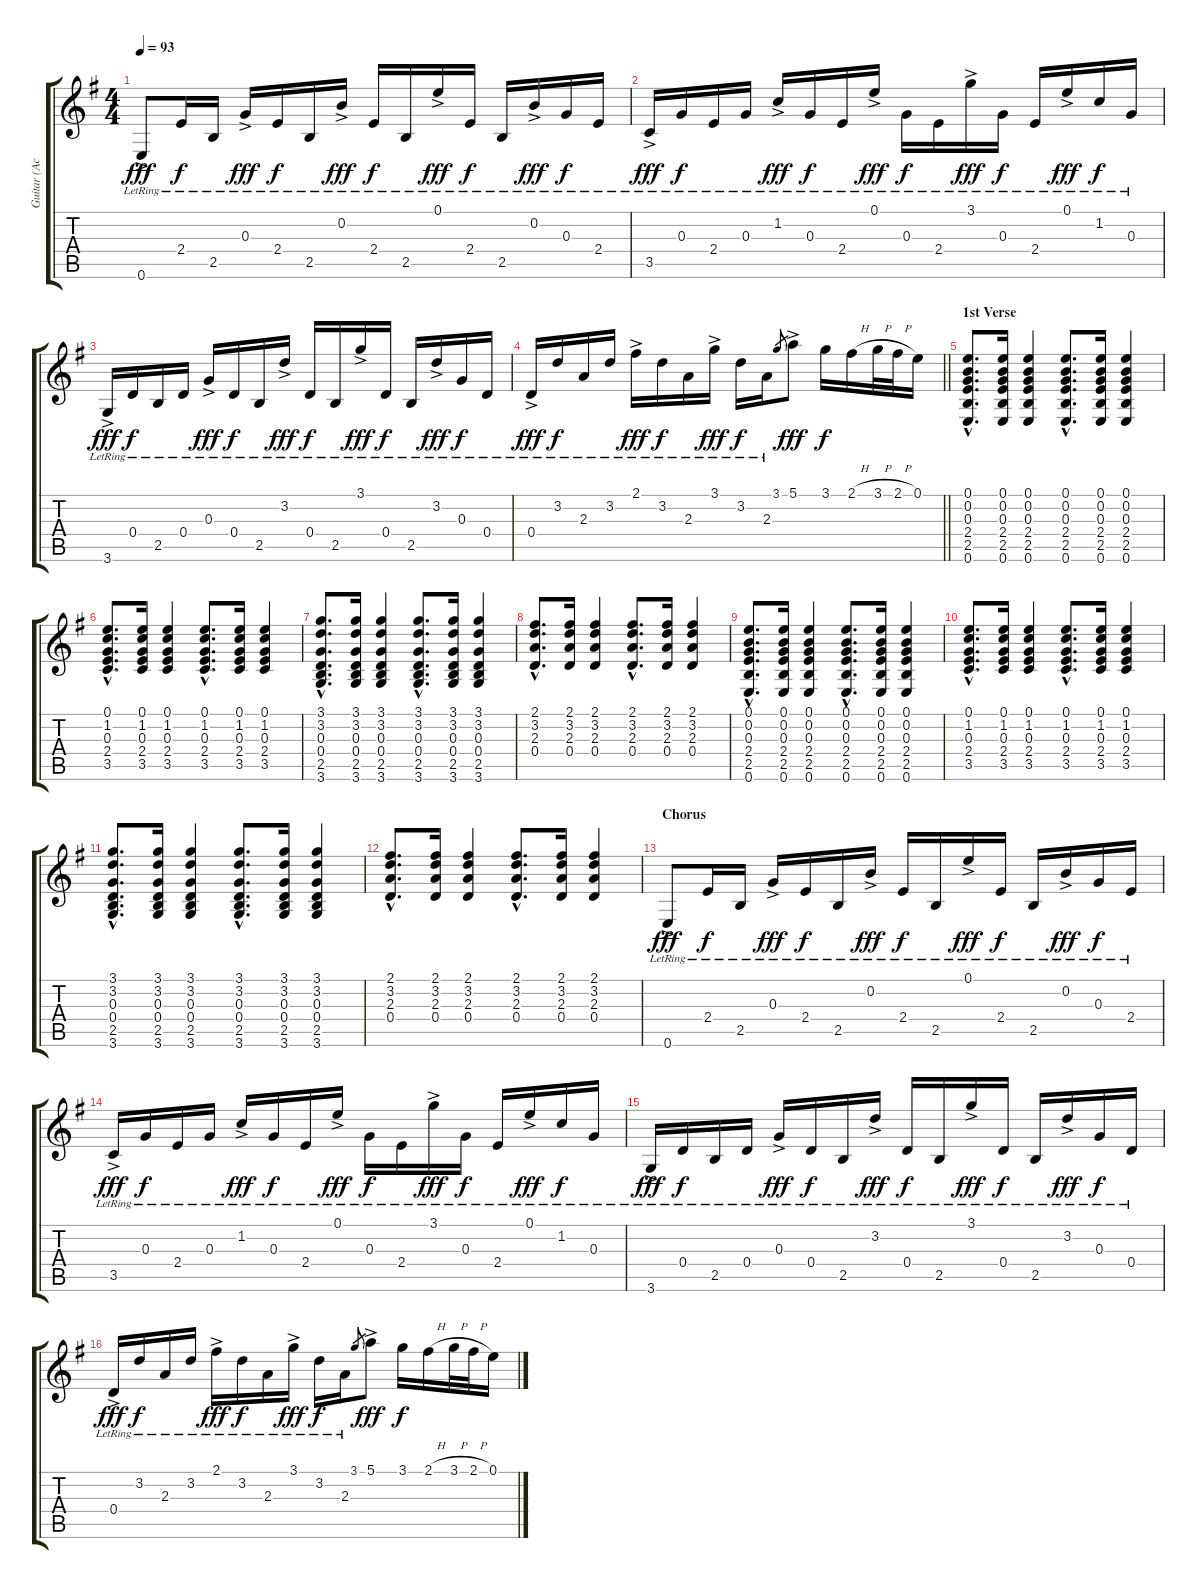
\track ("Guitar (Acoustic/Clean)" "Guitar (Ac") {instrument acousticguitarsteel}
\staff {score tabs}
\tuning (E4 B3 G3 D3 A2 E2) {hide}
\ts (4 4)
\tempo 93
\clef g2
\ks eminor
0.6{ac lr}.8{dy fff} 2.4{lr}.16{dy f} 2.5{lr}.16 0.3{ac lr}.16{dy fff} 2.4{lr}.16{dy f} 2.5{lr}.16 0.2{ac lr}.16{dy fff} 2.4{lr}.16{dy f} 2.5{lr}.16 0.1{ac lr}.16{dy fff} 2.4{lr}.16{dy f} 2.5{lr}.16 0.2{ac lr}.16{dy fff} 0.3{lr}.16{dy f} 2.4{lr}.16 |
3.5{ac lr}.16{dy fff} 0.3{lr}.16{dy f} 2.4{lr}.16 0.3{lr}.16 1.2{ac lr}.16{dy fff} 0.3{lr}.16{dy f} 2.4{lr}.16 0.1{ac lr}.16{dy fff} 0.3{lr}.16{dy f} 2.4{lr}.16 3.1{ac lr}.16{dy fff} 0.3{lr}.16{dy f} 2.4{lr}.16 0.1{ac lr}.16{dy fff} 1.2{lr}.16{dy f} 0.3{lr}.16 |
3.6{ac lr}.16{dy fff} 0.4{lr}.16{dy f} 2.5{lr}.16 0.4{lr}.16 0.3{ac lr}.16{dy fff} 0.4{lr}.16{dy f} 2.5{lr}.16 3.2{ac lr}.16{dy fff} 0.4{lr}.16{dy f} 2.5{lr}.16 3.1{ac lr}.16{dy fff} 0.4{lr}.16{dy f} 2.5{lr}.16 3.2{ac lr}.16{dy fff} 0.3{lr}.16{dy f} 0.4{lr}.16 |
\barLineRight lightlight
0.4{ac lr}.16{dy fff} 3.2{lr}.16{dy f} 2.3{lr}.16 3.2{lr}.16 2.1{ac lr}.16{dy fff} 3.2{lr}.16{dy f} 2.3{lr}.16 3.1{ac lr}.16{dy fff} 3.2{lr}.16{dy f} 2.3{lr}.16 3.1.8{gr} 5.1{ac}.8{dy fff} 3.1.16{dy f} 2.1{h}.16 3.1{h}.32 2.1{h}.32 0.1.16 |
\section ("" "1st Verse")
(0.1{hac} 0.2{hac} 0.3{hac} 2.4{hac} 2.5{hac} 0.6{hac}).8{d} (0.1 0.2 0.3 2.4 2.5 0.6).16 (0.1 0.2 0.3 2.4 2.5 0.6).4 (0.1{hac} 0.2{hac} 0.3{hac} 2.4{hac} 2.5{hac} 0.6{hac}).8{d} (0.1 0.2 0.3 2.4 2.5 0.6).16 (0.1 0.2 0.3 2.4 2.5 0.6).4 |
(0.1{hac} 1.2{hac} 0.3{hac} 2.4{hac} 3.5{hac}).8{d} (0.1 1.2 0.3 2.4 3.5).16 (0.1 1.2 0.3 2.4 3.5).4 (0.1{hac} 1.2{hac} 0.3{hac} 2.4{hac} 3.5{hac}).8{d} (0.1 1.2 0.3 2.4 3.5).16 (0.1 1.2 0.3 2.4 3.5).4 |
(3.1{hac} 3.2{hac} 0.3{hac} 0.4{hac} 2.5{hac} 3.6{hac}).8{d} (3.1 3.2 0.3 0.4 2.5 3.6).16 (3.1 3.2 0.3 0.4 2.5 3.6).4 (3.1{hac} 3.2{hac} 0.3{hac} 0.4{hac} 2.5{hac} 3.6{hac}).8{d} (3.1 3.2 0.3 0.4 2.5 3.6).16 (3.1 3.2 0.3 0.4 2.5 3.6).4 |
(2.1{hac} 3.2{hac} 2.3{hac} 0.4{hac}).8{d} (2.1 3.2 2.3 0.4).16 (2.1 3.2 2.3 0.4).4 (2.1{hac} 3.2{hac} 2.3{hac} 0.4{hac}).8{d} (2.1 3.2 2.3 0.4).16 (2.1 3.2 2.3 0.4).4 |
(0.1{hac} 0.2{hac} 0.3{hac} 2.4{hac} 2.5{hac} 0.6{hac}).8{d} (0.1 0.2 0.3 2.4 2.5 0.6).16 (0.1 0.2 0.3 2.4 2.5 0.6).4 (0.1{hac} 0.2{hac} 0.3{hac} 2.4{hac} 2.5{hac} 0.6{hac}).8{d} (0.1 0.2 0.3 2.4 2.5 0.6).16 (0.1 0.2 0.3 2.4 2.5 0.6).4 |
(0.1{hac} 1.2{hac} 0.3{hac} 2.4{hac} 3.5{hac}).8{d} (0.1 1.2 0.3 2.4 3.5).16 (0.1 1.2 0.3 2.4 3.5).4 (0.1{hac} 1.2{hac} 0.3{hac} 2.4{hac} 3.5{hac}).8{d} (0.1 1.2 0.3 2.4 3.5).16 (0.1 1.2 0.3 2.4 3.5).4 |
(3.1{hac} 3.2{hac} 0.3{hac} 0.4{hac} 2.5{hac} 3.6{hac}).8{d} (3.1 3.2 0.3 0.4 2.5 3.6).16 (3.1 3.2 0.3 0.4 2.5 3.6).4 (3.1{hac} 3.2{hac} 0.3{hac} 0.4{hac} 2.5{hac} 3.6{hac}).8{d} (3.1 3.2 0.3 0.4 2.5 3.6).16 (3.1 3.2 0.3 0.4 2.5 3.6).4 |
(2.1{hac} 3.2{hac} 2.3{hac} 0.4{hac}).8{d} (2.1 3.2 2.3 0.4).16 (2.1 3.2 2.3 0.4).4 (2.1{hac} 3.2{hac} 2.3{hac} 0.4{hac}).8{d} (2.1 3.2 2.3 0.4).16 (2.1 3.2 2.3 0.4).4 |
\section ("" "Chorus")
0.6{ac lr}.8{dy fff} 2.4{lr}.16{dy f} 2.5{lr}.16 0.3{ac lr}.16{dy fff} 2.4{lr}.16{dy f} 2.5{lr}.16 0.2{ac lr}.16{dy fff} 2.4{lr}.16{dy f} 2.5{lr}.16 0.1{ac lr}.16{dy fff} 2.4{lr}.16{dy f} 2.5{lr}.16 0.2{ac lr}.16{dy fff} 0.3{lr}.16{dy f} 2.4{lr}.16 |
3.5{ac lr}.16{dy fff} 0.3{lr}.16{dy f} 2.4{lr}.16 0.3{lr}.16 1.2{ac lr}.16{dy fff} 0.3{lr}.16{dy f} 2.4{lr}.16 0.1{ac lr}.16{dy fff} 0.3{lr}.16{dy f} 2.4{lr}.16 3.1{ac lr}.16{dy fff} 0.3{lr}.16{dy f} 2.4{lr}.16 0.1{ac lr}.16{dy fff} 1.2{lr}.16{dy f} 0.3{lr}.16 |
3.6{ac lr}.16{dy fff} 0.4{lr}.16{dy f} 2.5{lr}.16 0.4{lr}.16 0.3{ac lr}.16{dy fff} 0.4{lr}.16{dy f} 2.5{lr}.16 3.2{ac lr}.16{dy fff} 0.4{lr}.16{dy f} 2.5{lr}.16 3.1{ac lr}.16{dy fff} 0.4{lr}.16{dy f} 2.5{lr}.16 3.2{ac lr}.16{dy fff} 0.3{lr}.16{dy f} 0.4{lr}.16 |
0.4{ac lr}.16{dy fff} 3.2{lr}.16{dy f} 2.3{lr}.16 3.2{lr}.16 2.1{ac lr}.16{dy fff} 3.2{lr}.16{dy f} 2.3{lr}.16 3.1{ac lr}.16{dy fff} 3.2{lr}.16{dy f} 2.3{lr}.16 3.1.8{gr} 5.1{ac}.8{dy fff} 3.1.16{dy f} 2.1{h}.16 3.1{h}.32 2.1{h}.32 0.1.16
